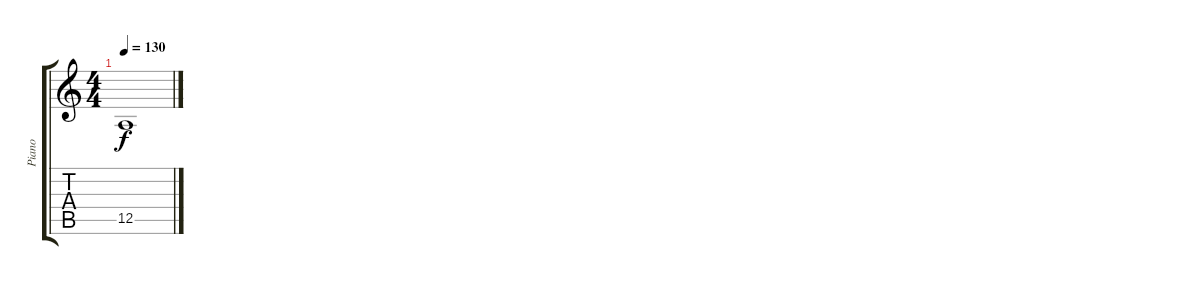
\track ("Piano" "Piano") {instrument acousticgrandpiano}
\staff {score tabs}
\tuning (E4 B3 G3 D3 A2 E2) {hide}
\ts (4 4)
\tempo 130
\clef g2
\ks c
12.5.1{dy f}
